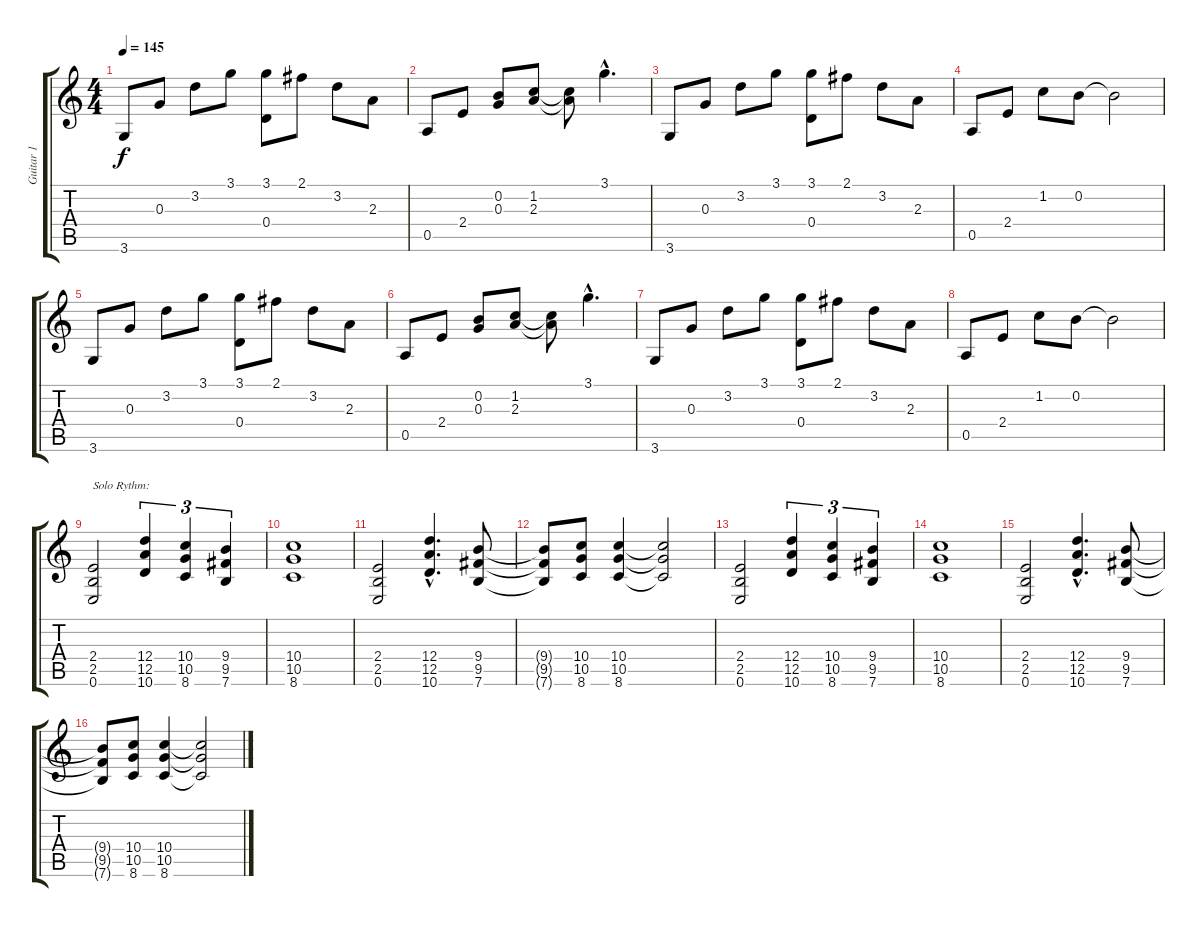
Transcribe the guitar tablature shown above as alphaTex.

\track ("Guitar 1" "Guitar 1") {instrument distortionguitar}
\staff {score tabs}
\tuning (E4 B3 G3 D3 A2 E2) {hide}
\ts (4 4)
\tempo 145
\clef g2
\ks c
3.6.8{dy f} 0.3.8 3.2.8 3.1.8 (3.1 0.4).8 2.1.8 3.2.8 2.3.8 |
0.5.8 2.4.8 (0.2 0.3).8 (1.2 2.3).8 (1.2{t} 2.3{t}).8 3.1{hac}.4{d} |
3.6.8 0.3.8 3.2.8 3.1.8 (3.1 0.4).8 2.1.8 3.2.8 2.3.8 |
0.5.8 2.4.8 1.2.8 0.2.8 0.2{t}.2 |
3.6.8 0.3.8 3.2.8 3.1.8 (3.1 0.4).8 2.1.8 3.2.8 2.3.8 |
0.5.8 2.4.8 (0.2 0.3).8 (1.2 2.3).8 (1.2{t} 2.3{t}).8 3.1{hac}.4{d} |
3.6.8 0.3.8 3.2.8 3.1.8 (3.1 0.4).8 2.1.8 3.2.8 2.3.8 |
0.5.8 2.4.8 1.2.8 0.2.8 0.2{t}.2 |
(2.4 2.5 0.6).2{txt "Solo Rythm:"} (12.4 12.5 10.6).4{tu (3 2)} (10.4 10.5 8.6).4{tu (3 2)} (9.4 9.5 7.6).4{tu (3 2)} |
(10.4 10.5 8.6).1 |
(2.4 2.5 0.6).2 (12.4{hac} 12.5{hac} 10.6{hac}).4{d} (9.4 9.5 7.6).8 |
(9.4{t} 9.5{t} 7.6{t}).8 (10.4 10.5 8.6).8 (10.4 10.5 8.6).4 (10.4{t} 10.5{t} 8.6{t}).2 |
(2.4 2.5 0.6).2 (12.4 12.5 10.6).4{tu (3 2)} (10.4 10.5 8.6).4{tu (3 2)} (9.4 9.5 7.6).4{tu (3 2)} |
(10.4 10.5 8.6).1 |
(2.4 2.5 0.6).2 (12.4{hac} 12.5{hac} 10.6{hac}).4{d} (9.4 9.5 7.6).8 |
(9.4{t} 9.5{t} 7.6{t}).8 (10.4 10.5 8.6).8 (10.4 10.5 8.6).4 (10.4{t} 10.5{t} 8.6{t}).2
